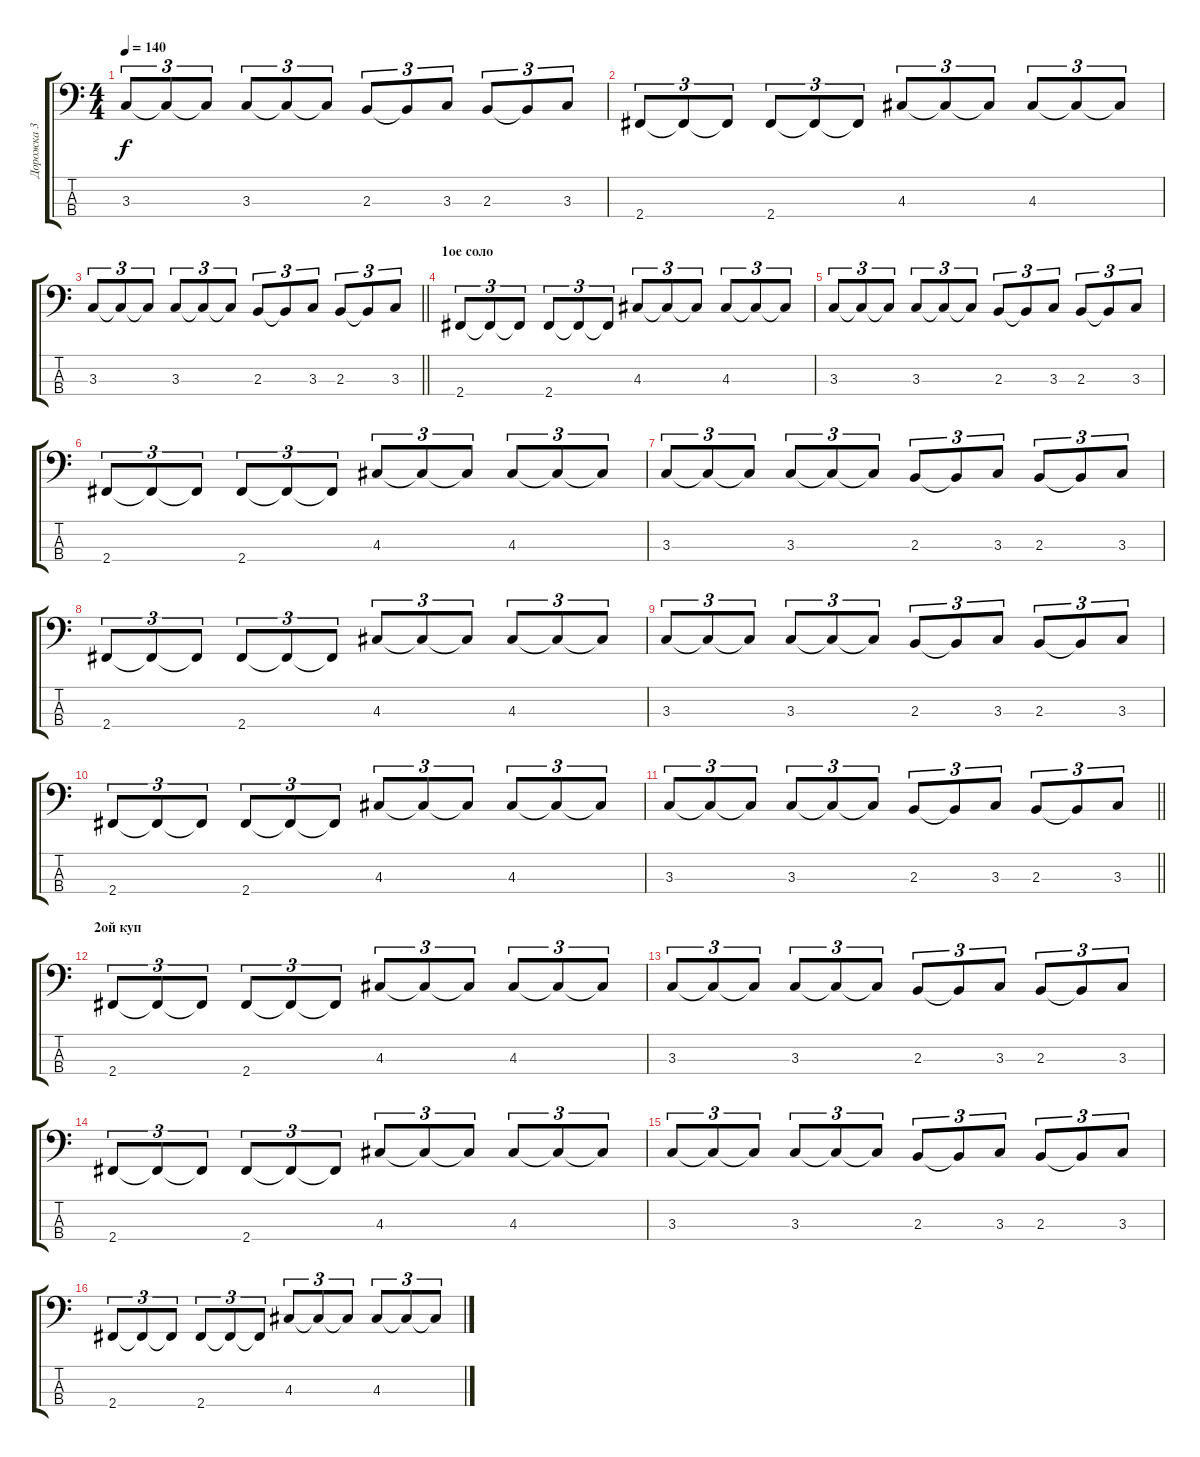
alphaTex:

\track ("Дорожка 3" "Дорожка 3") {instrument electricbassfinger}
\staff {score tabs}
\tuning (G2 D2 A1 E1) {hide}
\ts (4 4)
\tempo 140
\clef f4
\ks c
3.3.8{tu (3 2) dy f} 3.3{t}.8{tu (3 2)} 3.3{t}.8{tu (3 2)} 3.3.8{tu (3 2)} 3.3{t}.8{tu (3 2)} 3.3{t}.8{tu (3 2)} 2.3.8{tu (3 2)} 2.3{t}.8{tu (3 2)} 3.3.8{tu (3 2)} 2.3.8{tu (3 2)} 2.3{t}.8{tu (3 2)} 3.3.8{tu (3 2)} |
2.4.8{tu (3 2)} 2.4{t}.8{tu (3 2)} 2.4{t}.8{tu (3 2)} 2.4.8{tu (3 2)} 2.4{t}.8{tu (3 2)} 2.4{t}.8{tu (3 2)} 4.3.8{tu (3 2)} 4.3{t}.8{tu (3 2)} 4.3{t}.8{tu (3 2)} 4.3.8{tu (3 2)} 4.3{t}.8{tu (3 2)} 4.3{t}.8{tu (3 2)} |
\barLineRight lightlight
3.3.8{tu (3 2)} 3.3{t}.8{tu (3 2)} 3.3{t}.8{tu (3 2)} 3.3.8{tu (3 2)} 3.3{t}.8{tu (3 2)} 3.3{t}.8{tu (3 2)} 2.3.8{tu (3 2)} 2.3{t}.8{tu (3 2)} 3.3.8{tu (3 2)} 2.3.8{tu (3 2)} 2.3{t}.8{tu (3 2)} 3.3.8{tu (3 2)} |
\section ("" "1ое соло")
2.4.8{tu (3 2)} 2.4{t}.8{tu (3 2)} 2.4{t}.8{tu (3 2)} 2.4.8{tu (3 2)} 2.4{t}.8{tu (3 2)} 2.4{t}.8{tu (3 2)} 4.3.8{tu (3 2)} 4.3{t}.8{tu (3 2)} 4.3{t}.8{tu (3 2)} 4.3.8{tu (3 2)} 4.3{t}.8{tu (3 2)} 4.3{t}.8{tu (3 2)} |
3.3.8{tu (3 2)} 3.3{t}.8{tu (3 2)} 3.3{t}.8{tu (3 2)} 3.3.8{tu (3 2)} 3.3{t}.8{tu (3 2)} 3.3{t}.8{tu (3 2)} 2.3.8{tu (3 2)} 2.3{t}.8{tu (3 2)} 3.3.8{tu (3 2)} 2.3.8{tu (3 2)} 2.3{t}.8{tu (3 2)} 3.3.8{tu (3 2)} |
2.4.8{tu (3 2)} 2.4{t}.8{tu (3 2)} 2.4{t}.8{tu (3 2)} 2.4.8{tu (3 2)} 2.4{t}.8{tu (3 2)} 2.4{t}.8{tu (3 2)} 4.3.8{tu (3 2)} 4.3{t}.8{tu (3 2)} 4.3{t}.8{tu (3 2)} 4.3.8{tu (3 2)} 4.3{t}.8{tu (3 2)} 4.3{t}.8{tu (3 2)} |
3.3.8{tu (3 2)} 3.3{t}.8{tu (3 2)} 3.3{t}.8{tu (3 2)} 3.3.8{tu (3 2)} 3.3{t}.8{tu (3 2)} 3.3{t}.8{tu (3 2)} 2.3.8{tu (3 2)} 2.3{t}.8{tu (3 2)} 3.3.8{tu (3 2)} 2.3.8{tu (3 2)} 2.3{t}.8{tu (3 2)} 3.3.8{tu (3 2)} |
2.4.8{tu (3 2)} 2.4{t}.8{tu (3 2)} 2.4{t}.8{tu (3 2)} 2.4.8{tu (3 2)} 2.4{t}.8{tu (3 2)} 2.4{t}.8{tu (3 2)} 4.3.8{tu (3 2)} 4.3{t}.8{tu (3 2)} 4.3{t}.8{tu (3 2)} 4.3.8{tu (3 2)} 4.3{t}.8{tu (3 2)} 4.3{t}.8{tu (3 2)} |
3.3.8{tu (3 2)} 3.3{t}.8{tu (3 2)} 3.3{t}.8{tu (3 2)} 3.3.8{tu (3 2)} 3.3{t}.8{tu (3 2)} 3.3{t}.8{tu (3 2)} 2.3.8{tu (3 2)} 2.3{t}.8{tu (3 2)} 3.3.8{tu (3 2)} 2.3.8{tu (3 2)} 2.3{t}.8{tu (3 2)} 3.3.8{tu (3 2)} |
2.4.8{tu (3 2)} 2.4{t}.8{tu (3 2)} 2.4{t}.8{tu (3 2)} 2.4.8{tu (3 2)} 2.4{t}.8{tu (3 2)} 2.4{t}.8{tu (3 2)} 4.3.8{tu (3 2)} 4.3{t}.8{tu (3 2)} 4.3{t}.8{tu (3 2)} 4.3.8{tu (3 2)} 4.3{t}.8{tu (3 2)} 4.3{t}.8{tu (3 2)} |
\barLineRight lightlight
3.3.8{tu (3 2)} 3.3{t}.8{tu (3 2)} 3.3{t}.8{tu (3 2)} 3.3.8{tu (3 2)} 3.3{t}.8{tu (3 2)} 3.3{t}.8{tu (3 2)} 2.3.8{tu (3 2)} 2.3{t}.8{tu (3 2)} 3.3.8{tu (3 2)} 2.3.8{tu (3 2)} 2.3{t}.8{tu (3 2)} 3.3.8{tu (3 2)} |
\section ("" "2ой куп")
2.4.8{tu (3 2)} 2.4{t}.8{tu (3 2)} 2.4{t}.8{tu (3 2)} 2.4.8{tu (3 2)} 2.4{t}.8{tu (3 2)} 2.4{t}.8{tu (3 2)} 4.3.8{tu (3 2)} 4.3{t}.8{tu (3 2)} 4.3{t}.8{tu (3 2)} 4.3.8{tu (3 2)} 4.3{t}.8{tu (3 2)} 4.3{t}.8{tu (3 2)} |
3.3.8{tu (3 2)} 3.3{t}.8{tu (3 2)} 3.3{t}.8{tu (3 2)} 3.3.8{tu (3 2)} 3.3{t}.8{tu (3 2)} 3.3{t}.8{tu (3 2)} 2.3.8{tu (3 2)} 2.3{t}.8{tu (3 2)} 3.3.8{tu (3 2)} 2.3.8{tu (3 2)} 2.3{t}.8{tu (3 2)} 3.3.8{tu (3 2)} |
2.4.8{tu (3 2)} 2.4{t}.8{tu (3 2)} 2.4{t}.8{tu (3 2)} 2.4.8{tu (3 2)} 2.4{t}.8{tu (3 2)} 2.4{t}.8{tu (3 2)} 4.3.8{tu (3 2)} 4.3{t}.8{tu (3 2)} 4.3{t}.8{tu (3 2)} 4.3.8{tu (3 2)} 4.3{t}.8{tu (3 2)} 4.3{t}.8{tu (3 2)} |
3.3.8{tu (3 2)} 3.3{t}.8{tu (3 2)} 3.3{t}.8{tu (3 2)} 3.3.8{tu (3 2)} 3.3{t}.8{tu (3 2)} 3.3{t}.8{tu (3 2)} 2.3.8{tu (3 2)} 2.3{t}.8{tu (3 2)} 3.3.8{tu (3 2)} 2.3.8{tu (3 2)} 2.3{t}.8{tu (3 2)} 3.3.8{tu (3 2)} |
2.4.8{tu (3 2)} 2.4{t}.8{tu (3 2)} 2.4{t}.8{tu (3 2)} 2.4.8{tu (3 2)} 2.4{t}.8{tu (3 2)} 2.4{t}.8{tu (3 2)} 4.3.8{tu (3 2)} 4.3{t}.8{tu (3 2)} 4.3{t}.8{tu (3 2)} 4.3.8{tu (3 2)} 4.3{t}.8{tu (3 2)} 4.3{t}.8{tu (3 2)}
